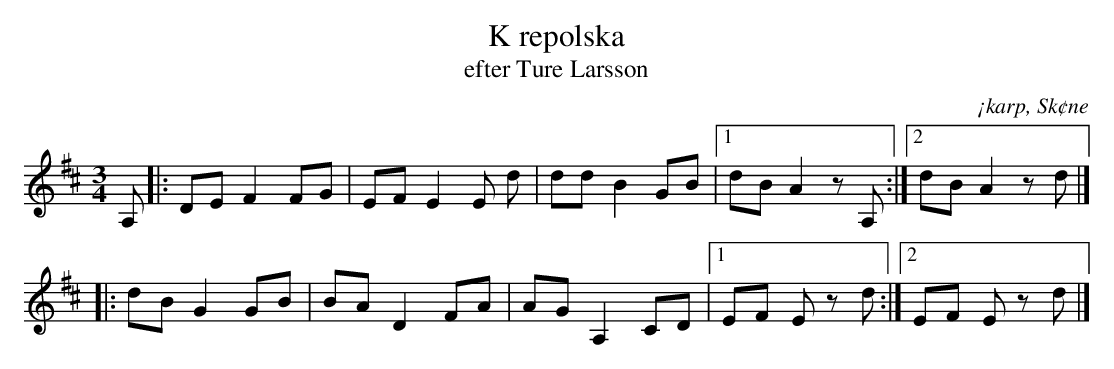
X:1
T:K repolska
T:efter Ture Larsson
O:¡karp, Sk¢ne
M:3/4
L:1/8
K:D
A, |: DE F2 FG | EF E2 E d | dd B2 GB |1 dB A2 zA, :|2 dB A2 zd |]
|: dB G2 GB | BA D2 FA | AG A,2 CD |1 EF E zd :|2 EF E zd |]
